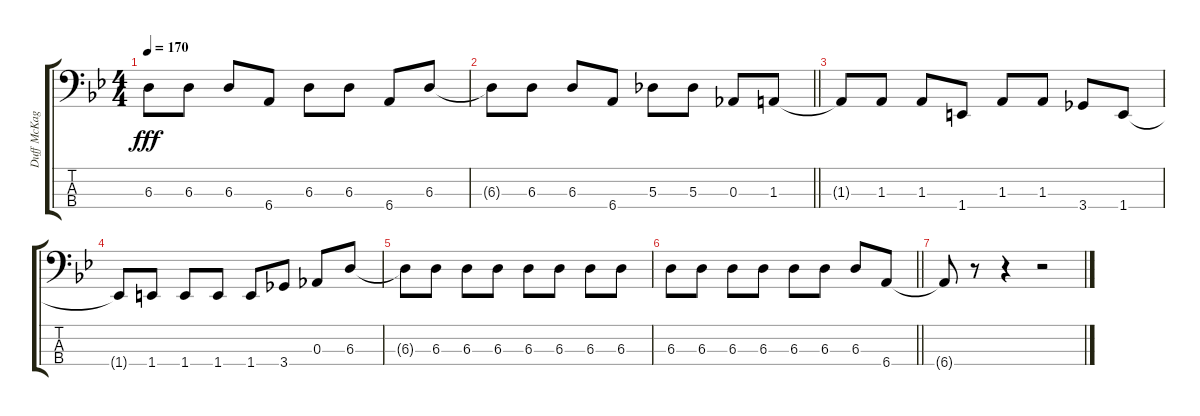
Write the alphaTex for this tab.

\track ("Duff McKagan - Bass" "Duff McKag") {instrument electricbasspick}
\staff {score tabs}
\tuning (Gb2 Db2 Ab1 Eb1) {hide}
\ts (4 4)
\tempo 170
\clef f4
\ks bb
6.3{t}.8{dy fff} 6.3.8 6.3.8 6.4.8 6.3.8 6.3.8 6.4.8 6.3.8 |
\barLineRight lightlight
6.3{t}.8 6.3.8 6.3.8 6.4.8 5.3.8 5.3.8 0.3.8 1.3.8 |
1.3{t}.8 1.3.8 1.3.8 1.4.8 1.3.8 1.3.8 3.4.8 1.4.8 |
1.4{t}.8 1.4.8 1.4.8 1.4.8 1.4.8 3.4.8 0.3.8 6.3.8 |
6.3{t}.8 6.3.8 6.3.8 6.3.8 6.3.8 6.3.8 6.3.8 6.3.8 |
\barLineRight lightlight
6.3.8 6.3.8 6.3.8 6.3.8 6.3.8 6.3.8 6.3.8 6.4.8 |
6.4{t}.8 r.8 r.4 r.2
